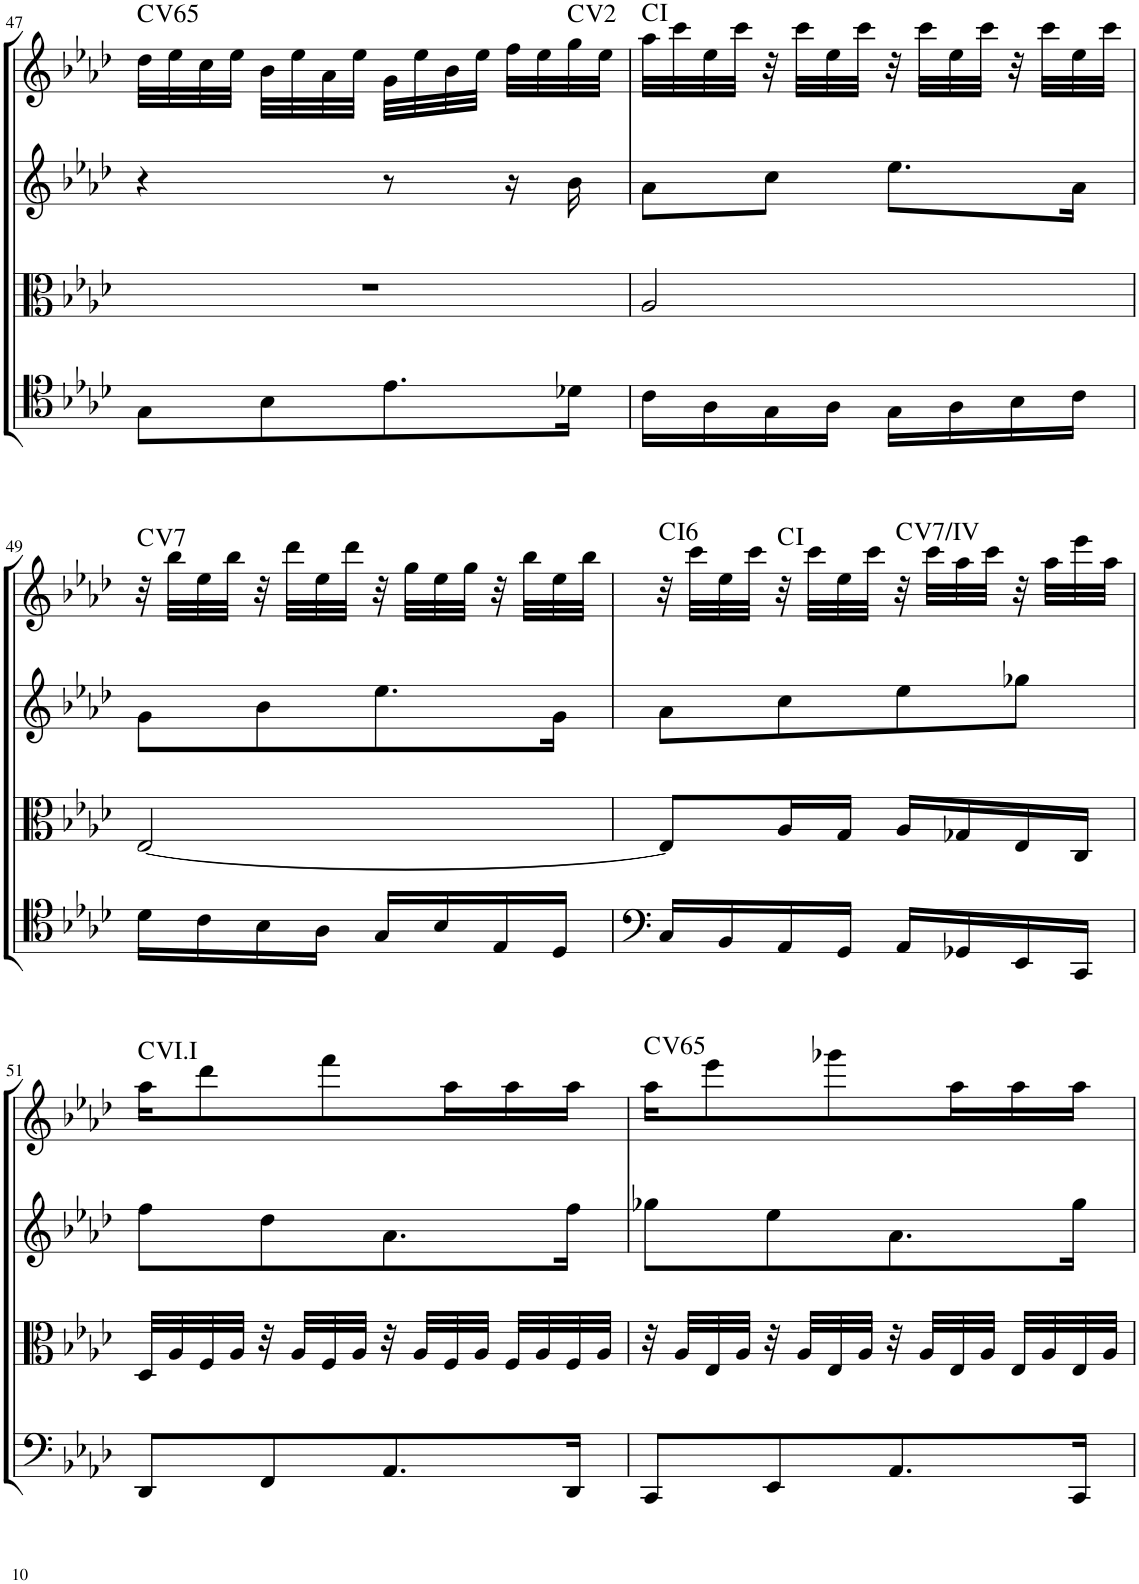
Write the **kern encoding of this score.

**kern	**kern	**kern	**kern	**harte
*part4	*part3	*part2	*part1	*part1
*staff4	*staff3	*staff2	*staff1	*
*I"Cello	*I"Viola	*I"2nd Violin	*I"1st Violin	*
*	*I'Vla	*I'Vln	*I'Vln	*
!!LO:PB:g=z
*clefF4	*clefC3	*clefG2	*clefG2	*
*k[b-e-a-d-]	*k[b-e-a-d-]	*k[b-e-a-d-]	*k[b-e-a-d-]	*
*f:	*f:	*f:	*f:	*
*M2/4	*M2/4	*M2/4	*M2/4	*
=47	=47	=47	=47	=47
!	!	!	!	!LO:H:kt=65
8G\L	2r	4r	32dd-\LLL	C:maj
.	.	.	32ee-\	.
.	.	.	32cc\	.
.	.	.	32ee-\JJJ	.
8B-\	.	.	32b-\LLL	.
.	.	.	32ee-\	.
.	.	.	32a-\	.
.	.	.	32ee-\JJJ	.
8.e-\	.	8r	32g\LLL	.
.	.	.	32ee-\	.
.	.	.	32b-\	.
.	.	.	32ee-\JJJ	.
.	.	16r	32ff\LLL	.
.	.	.	32ee-\	.
16d-X\Jk	.	16b-\	32gg\	C:maj(2)
.	.	.	32ee-\JJJ	.
=48	=48	=48	=48	=48
16c\LL	2A-/	8a-\L	32aa-\LLL	C:maj
.	.	.	32ccc\	.
16A-\	.	.	32ee-\	.
.	.	.	32ccc\JJJ	.
16G\	.	8cc\J	32r	.
.	.	.	32ccc\LLL	.
16A-\JJ	.	.	32ee-\	.
.	.	.	32ccc\JJJ	.
16G\LL	.	8.ee-\L	32r	.
.	.	.	32ccc\LLL	.
16A-\	.	.	32ee-\	.
.	.	.	32ccc\JJJ	.
16B-\	.	.	32r	.
.	.	.	32ccc\LLL	.
16c\JJ	.	16a-\Jk	32ee-\	.
.	.	.	32ccc\JJJ	.
!!LO:LB:g=z
=49	=49	=49	=49	=49
!	!	!	!	!LO:H:kt=7
16d-\LL	[2E-/	8g\L	32r	C:7
.	.	.	32bb-\LLL	.
16c\	.	.	32ee-\	.
.	.	.	32bb-\JJJ	.
16B-\	.	8b-\	32r	.
.	.	.	32ddd-\LLL	.
16A-\JJ	.	.	32ee-\	.
.	.	.	32ddd-\JJJ	.
16G/LL	.	8.ee-\	32r	.
.	.	.	32gg\LLL	.
16B-/	.	.	32ee-\	.
.	.	.	32gg\JJJ	.
16E-/	.	.	32r	.
.	.	.	32bb-\LLL	.
16D-/JJ	.	16g\Jk	32ee-\	.
.	.	.	32bb-\JJJ	.
=50	=50	=50	=50	=50
!	!	!	!	!LO:H:kt=6
16C/LL	8E-/L]	8a-\L	32r	C:maj6
.	.	.	32ccc\LLL	.
16BB-/	.	.	32ee-\	.
.	.	.	32ccc\JJJ	.
16AA-/	16A-/L	8cc\	32r	C:maj
.	.	.	32ccc\LLL	.
16GG/JJ	16G/JJ	.	32ee-\	.
.	.	.	32ccc\JJJ	.
!	!	!	!	!LO:H:kt=7/
16AA-/LL	16A-/LL	8ee-\	32r	C:maj
.	.	.	32ccc\LLL	.
16GG-X/	16G-X/	.	32aa-\	.
.	.	.	32ccc\JJJ	.
16EE-/	16E-/	8gg-X\J	32r	.
.	.	.	32aa-\LLL	.
16CC/JJ	16C/JJ	.	32eee-\	.
.	.	.	32aa-\JJJ	.
!!LO:LB:g=z
=51	=51	=51	=51	=51
8DD-/L	32D-/LLL	8ff\L	16aa-\KL	C:maj
.	32A-/	.	.	.
.	32F/	.	8ddd-\	.
.	32A-/JJJ	.	.	.
8FF/	32r	8dd-\	.	.
.	32A-/LLL	.	.	.
.	32F/	.	8fff\	.
.	32A-/JJJ	.	.	.
8.AA-/	32r	8.a-\	.	.
.	32A-/LLL	.	.	.
.	32F/	.	16aa-\L	.
.	32A-/JJJ	.	.	.
.	32F/LLL	.	16aa-\	.
.	32A-/	.	.	.
16DD-/Jk	32F/	16ff\Jk	16aa-\JJ	.
.	32A-/JJJ	.	.	.
=52	=52	=52	=52	=52
!	!	!	!	!LO:H:kt=65
8CC/L	32r	8gg-X\L	16aa-\KL	C:maj
.	32A-/LLL	.	.	.
.	32E-/	.	8eee-\	.
.	32A-/JJJ	.	.	.
8EE-/	32r	8ee-\	.	.
.	32A-/LLL	.	.	.
.	32E-/	.	8ggg-X\	.
.	32A-/JJJ	.	.	.
8.AA-/	32r	8.a-\	.	.
.	32A-/LLL	.	.	.
.	32E-/	.	16aa-\L	.
.	32A-/JJJ	.	.	.
.	32E-/LLL	.	16aa-\	.
.	32A-/	.	.	.
16CC/Jk	32E-/	16gg-\Jk	16aa-\JJ	.
.	32A-/JJJ	.	.	.
=	=	=	=	=
*-	*-	*-	*-	*-
